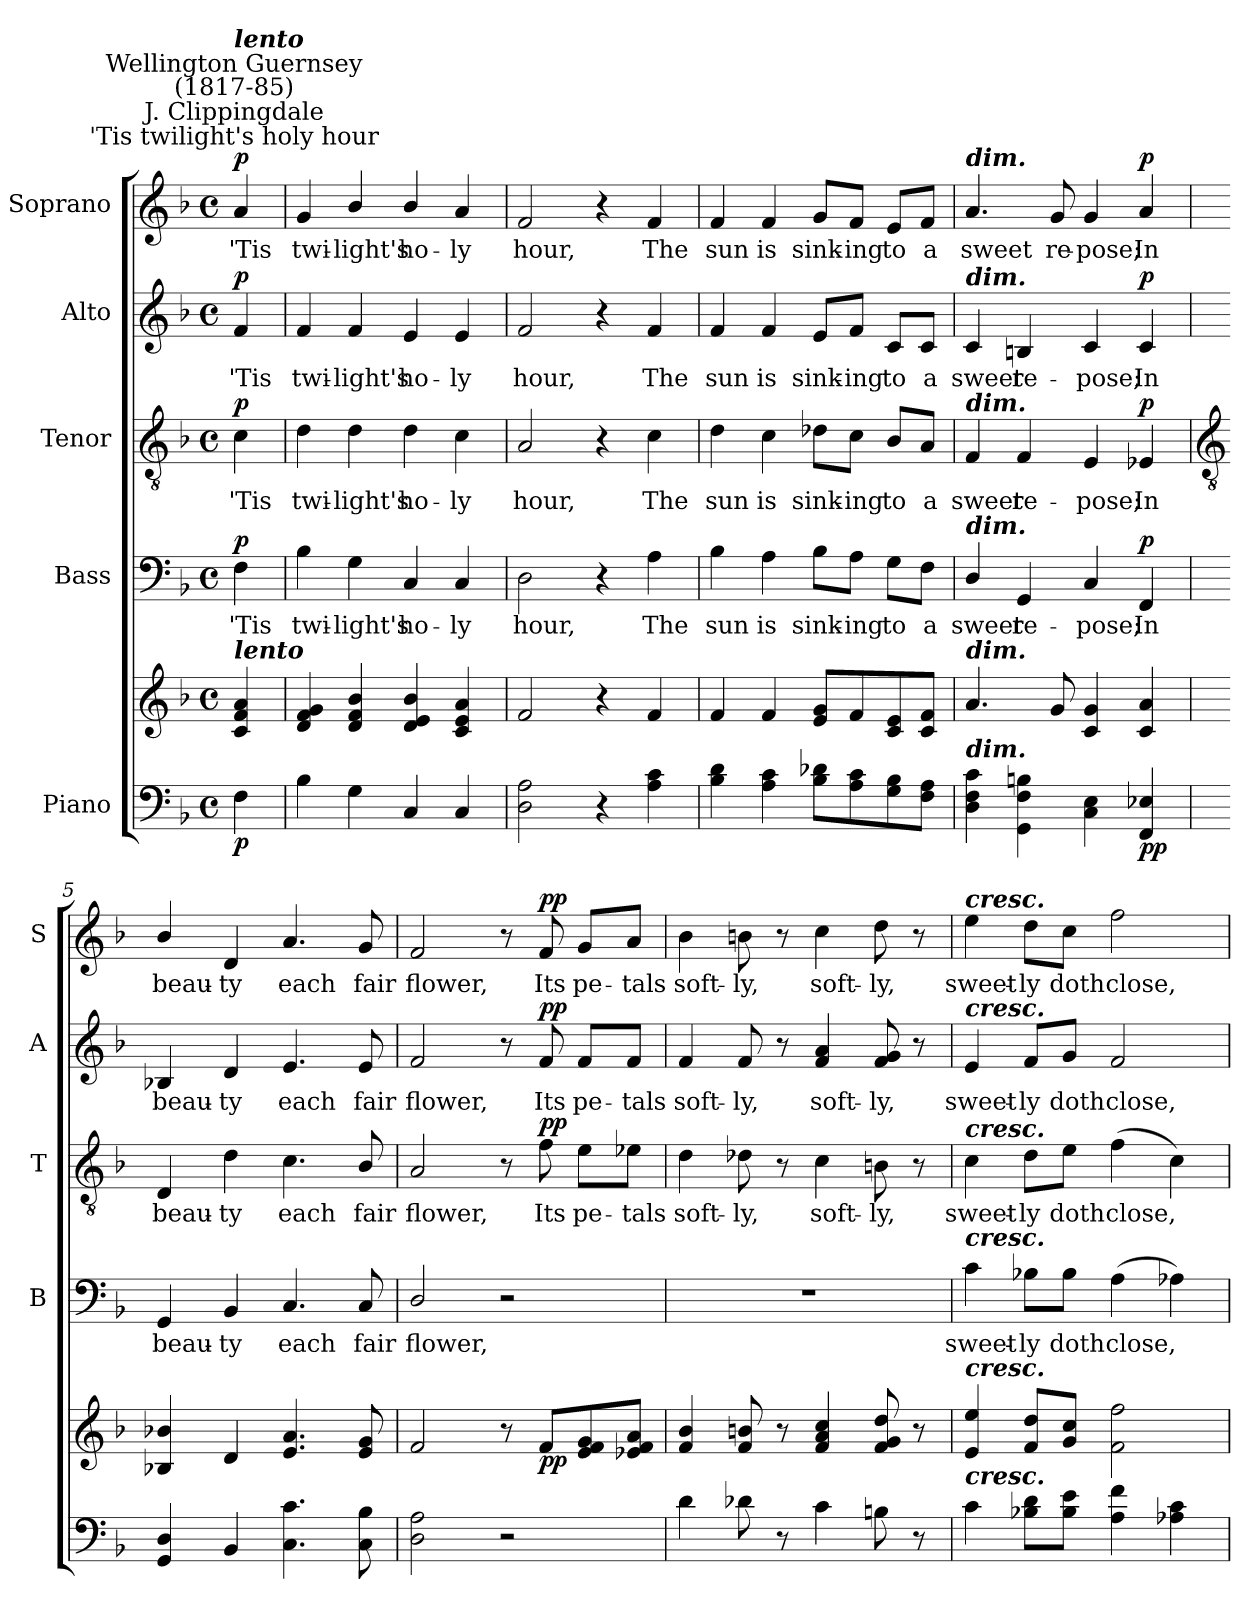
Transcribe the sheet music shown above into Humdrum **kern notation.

**kern	**kern	**dynam	**kern	**text	**dynam	**kern	**text	**dynam	**kern	**text	**dynam	**kern	**text	**dynam
*part5	*part5	*part5	*part4	*part4	*part4	*part3	*part3	*part3	*part2	*part2	*part2	*part1	*part1	*part1
*staff6	*staff5	*staff5/6	*staff4	*staff4	*staff4	*staff3	*staff3	*staff3	*staff2	*staff2	*staff2	*staff1	*staff1	*staff1
*I"Piano	*	*	*I"Bass	*	*	*I"Tenor	*	*	*I"Alto	*	*	*I"Soprano	*	*
*	*	*	*I'B	*	*	*I'T	*	*	*I'A	*	*	*I'S	*	*
*clefF4	*clefG2	*	*clefF4	*	*	*clefGv2	*	*	*clefG2	*	*	*clefG2	*	*
*k[b-]	*k[b-]	*	*k[b-]	*	*	*k[b-]	*	*	*k[b-]	*	*	*k[b-]	*	*
*F:	*F:	*	*F:	*	*	*F:	*	*	*F:	*	*	*F:	*	*
*M4/4	*M4/4	*	*M4/4	*	*	*M4/4	*	*	*M4/4	*	*	*M4/4	*	*
*met(c)	*met(c)	*	*met(c)	*	*	*met(c)	*	*	*met(c)	*	*	*met(c)	*	*
*MM66	*MM66	*	*MM66	*	*	*MM66	*	*	*MM66	*	*	*MM66	*	*
=	=	=	=	=	=	=	=	=	=	=	=	=	=	=
!	!	!	!	!	!	!	!	!	!	!	!	!LO:TX:a:cj:t='Tis twilight's holy hour	!	!
!	!	!	!	!	!	!	!	!	!	!	!	!LO:TX:a:cj:t=J. Clippingdale	!	!
!	!	!	!	!	!	!	!	!	!	!	!	!LO:TX:a:cj:t=Wellington Guernsey\n(1817-85)	!	!
!	!	!	!	!	!	!	!	!	!	!	!	!LO:TX:a:Bi:t=lento	!	!
!	!LO:TX:a:Bi:t=lento	!	!	!	!	!	!	!	!	!	!	!	!	!
!	!	!LO:DY:b=2	!	!LO:LY:b	!LO:DY:b	!	!LO:LY:b	!LO:DY:b	!	!LO:LY:b	!LO:DY:b	!	!LO:LY:b	!LO:DY:b
4F	4c/ 4f/ 4a/	p	4F	'Tis	p	4c	'Tis	p	4f	'Tis	p	4a/	'Tis	p
=1	=1	=1	=1	=1	=1	=1	=1	=1	=1	=1	=1	=1	=1	=1
!	!	!	!	!LO:LY:b	!	!	!LO:LY:b	!	!	!LO:LY:b	!	!	!LO:LY:b	!
4B-	4d 4f 4g	.	4B-	twi-	.	4d	twi-	.	4f	twi-	.	4g	twi-	.
!	!	!	!	!LO:LY:b	!	!	!LO:LY:b	!	!	!LO:LY:b	!	!	!LO:LY:b	!
4G	4d/ 4f/ 4b-/	.	4G	-light's	.	4d	-light's	.	4f	-light's	.	4b-/	-light's	.
!	!	!	!	!LO:LY:b	!	!	!LO:LY:b	!	!	!LO:LY:b	!	!	!LO:LY:b	!
4C	4d/ 4e/ 4b-/	.	4C	ho-	.	4d	ho-	.	4e	ho-	.	4b-/	ho-	.
!	!	!	!	!LO:LY:b	!	!	!LO:LY:b	!	!	!LO:LY:b	!	!	!LO:LY:b	!
4C	4c 4e 4a	.	4C	-ly	.	4c	-ly	.	4e	-ly	.	4a	-ly	.
=2	=2	=2	=2	=2	=2	=2	=2	=2	=2	=2	=2	=2	=2	=2
!	!	!	!	!LO:LY:b	!	!	!LO:LY:b	!	!	!LO:LY:b	!	!	!LO:LY:b	!
2D 2A	2f	.	2D	hour,	.	2A	hour,	.	2f	hour,	.	2f	hour,	.
4r	4r	.	4r	.	.	4r	.	.	4r	.	.	4r	.	.
!	!	!	!	!LO:LY:b	!	!	!LO:LY:b	!	!	!LO:LY:b	!	!	!LO:LY:b	!
4A 4c	4f	.	4A	The	.	4c	The	.	4f	The	.	4f	The	.
=3	=3	=3	=3	=3	=3	=3	=3	=3	=3	=3	=3	=3	=3	=3
!	!	!	!	!LO:LY:b	!	!	!LO:LY:b	!	!	!LO:LY:b	!	!	!LO:LY:b	!
4B- 4d	4f	.	4B-	sun	.	4d	sun	.	4f	sun	.	4f	sun	.
!	!	!	!	!LO:LY:b	!	!	!LO:LY:b	!	!	!LO:LY:b	!	!	!LO:LY:b	!
4A 4c	4f	.	4A	is	.	4c	is	.	4f	is	.	4f	is	.
!	!	!	!	!LO:LY:b	!	!	!LO:LY:b	!	!	!LO:LY:b	!	!	!LO:LY:b	!
8B- 8d-XL	8e 8gL	.	8B-\L	sink-	.	8d-X\L	sink-	.	8e/L	sink-	.	8g/L	sink-	.
!	!	!	!	!LO:LY:b	!	!	!LO:LY:b	!	!	!LO:LY:b	!	!	!LO:LY:b	!
8A 8c	8f	.	8A\J	-ing	.	8c\J	-ing	.	8f/J	-ing	.	8f/J	-ing	.
!	!	!	!	!LO:LY:b	!	!	!LO:LY:b	!	!	!LO:LY:b	!	!	!LO:LY:b	!
8G 8B-	8c 8e	.	8G\L	to	.	8B-/L	to	.	8c/L	to	.	8e/L	to	.
!	!	!	!	!LO:LY:b	!	!	!LO:LY:b	!	!	!LO:LY:b	!	!	!LO:LY:b	!
8F 8AJ	8c 8fJ	.	8F\J	a	.	8A/J	a	.	8c/J	a	.	8f/J	a	.
=4	=4	=4	=4	=4	=4	=4	=4	=4	=4	=4	=4	=4	=4	=4
!	!	!	!	!	!	!	!	!	!	!	!	!LO:TX:a:Bi:t=dim.	!	!
!	!	!	!	!	!	!	!	!	!LO:TX:a:Bi:t=dim.	!	!	!	!	!
!	!	!	!	!	!	!LO:TX:a:Bi:t=dim.	!	!	!	!	!	!	!	!
!	!	!	!LO:TX:a:Bi:t=dim.	!	!	!	!	!	!	!	!	!	!	!
!	!LO:TX:a:Bi:t=dim.	!	!	!	!	!	!	!	!	!	!	!	!	!
!LO:TX:a:Bi:t=dim.	!	!	!	!	!	!	!	!	!	!	!	!	!	!
!	!	!	!	!LO:LY:b	!	!	!LO:LY:b	!	!	!LO:LY:b	!	!	!LO:LY:b	!
4D\ 4F\ 4c\	4.a	.	4D/	sweet	.	4F	sweet	.	4c	sweet	.	4.a	sweet	.
!	!	!	!	!LO:LY:b	!	!	!LO:LY:b	!	!	!LO:LY:b	!	!	!	!
4GG 4F 4Bn	.	.	4GG	re-	.	4F	re-	.	4Bn	re-	.	.	.	.
!	!	!	!	!	!	!	!	!	!	!	!	!	!LO:LY:b	!
.	8g	.	.	.	.	.	.	.	.	.	.	8g	re-	.
!	!	!	!	!LO:LY:b	!	!	!LO:LY:b	!	!	!LO:LY:b	!	!	!LO:LY:b	!
4C 4E	4c 4g	.	4C	-pose;	.	4E	-pose;	.	4c	-pose;	.	4g	-pose;	.
!	!	!LO:DY:b=2	!	!LO:LY:b	!	!	!LO:LY:b	!	!	!LO:LY:b	!	!	!LO:LY:b	!
!	!	!LO:DY:n=1:b	!	!	!LO:DY:b	!	!	!LO:DY:b	!	!	!LO:DY:b	!	!	!LO:DY:b
4FF 4E-X	4c 4a	p p	4FF	In	p	4E-X	In	p	4c	In	p	4a	In	p
!!LO:LB:g=z
=5	=5	=5	=5	=5	=5	=5	=5	=5	=5	=5	=5	=5	=5	=5
*	*	*	*	*	*	*clefGv2	*	*	*	*	*	*	*	*
!	!	!	!	!LO:LY:b	!	!	!LO:LY:b	!	!	!LO:LY:b	!	!	!LO:LY:b	!
4GG 4D	4B-X/ 4b-X/	.	4GG	beau-	.	4D	beau-	.	4B-X	beau-	.	4b-/	beau-	.
!	!	!	!	!LO:LY:b	!	!	!LO:LY:b	!	!	!LO:LY:b	!	!	!LO:LY:b	!
4BB-	4d	.	4BB-	-ty	.	4d	-ty	.	4d	-ty	.	4d	-ty	.
!	!	!	!	!LO:LY:b	!	!	!LO:LY:b	!	!	!LO:LY:b	!	!	!LO:LY:b	!
4.C 4.c	4.e 4.a	.	4.C	each	.	4.c	each	.	4.e	each	.	4.a	each	.
!	!	!	!	!LO:LY:b	!	!	!LO:LY:b	!	!	!LO:LY:b	!	!	!LO:LY:b	!
8C 8B-	8e 8g	.	8C	fair	.	8B-/	fair	.	8e	fair	.	8g	fair	.
=6	=6	=6	=6	=6	=6	=6	=6	=6	=6	=6	=6	=6	=6	=6
!	!	!	!	!LO:LY:b	!	!	!LO:LY:b	!	!	!LO:LY:b	!	!	!LO:LY:b	!
2D 2A	2f	.	2D/	flower,	.	2A	flower,	.	2f	flower,	.	2f	flower,	.
2r	8r	.	2r	.	.	8r	.	.	8r	.	.	8r	.	.
!	!	!LO:DY:b	!	!	!	!	!LO:LY:b	!LO:DY:b	!	!LO:LY:b	!LO:DY:b	!	!LO:LY:b	!LO:DY:b
.	8fL	pp	.	.	.	8f	Its	pp	8f	Its	pp	8f	Its	pp
!	!	!	!	!	!	!	!LO:LY:b	!	!	!LO:LY:b	!	!	!LO:LY:b	!
.	8e 8f 8g	.	.	.	.	8e\L	pe-	.	8f/L	pe-	.	8g/L	pe-	.
!	!	!	!	!	!	!	!LO:LY:b	!	!	!LO:LY:b	!	!	!LO:LY:b	!
.	8e-X 8f 8aJ	.	.	.	.	8e-X\J	-tals	.	8f/J	-tals	.	8a/J	-tals	.
=7	=7	=7	=7	=7	=7	=7	=7	=7	=7	=7	=7	=7	=7	=7
!	!	!	!	!	!	!	!LO:LY:b	!	!	!LO:LY:b	!	!	!LO:LY:b	!
4d	4f 4b-	.	1r	.	.	4d	soft-	.	4f	soft-	.	4b-	soft-	.
!	!	!	!	!	!	!	!LO:LY:b	!	!	!LO:LY:b	!	!	!LO:LY:b	!
8d-X	8f 8bn	.	.	.	.	8d-X	-ly,	.	8f	-ly,	.	8bn	-ly,	.
8r	8r	.	.	.	.	8r	.	.	8r	.	.	8r	.	.
!	!	!	!	!	!	!	!LO:LY:b	!	!	!LO:LY:b	!	!	!LO:LY:b	!
4c	4f 4a 4cc	.	.	.	.	4c	soft-	.	4f 4a	soft-	.	4cc	soft-	.
!	!	!	!	!	!	!	!LO:LY:b	!	!	!LO:LY:b	!	!	!LO:LY:b	!
8Bn	8f 8g 8dd	.	.	.	.	8Bn	-ly,	.	8f 8g	-ly,	.	8dd	-ly,	.
8r	8r	.	.	.	.	8r	.	.	8r	.	.	8r	.	.
=8	=8	=8	=8	=8	=8	=8	=8	=8	=8	=8	=8	=8	=8	=8
!	!	!	!	!	!	!	!	!	!	!	!	!LO:TX:a:Bi:t=cresc.	!	!
!	!	!	!	!	!	!	!	!	!LO:TX:a:Bi:t=cresc.	!	!	!	!	!
!	!	!	!	!	!	!LO:TX:a:Bi:t=cresc.	!	!	!	!	!	!	!	!
!	!	!	!LO:TX:a:Bi:t=cresc.	!	!	!	!	!	!	!	!	!	!	!
!	!LO:TX:a:Bi:t=cresc.	!	!	!	!	!	!	!	!	!	!	!	!	!
!LO:TX:a:Bi:t=cresc.	!	!	!	!	!	!	!	!	!	!	!	!	!	!
!	!	!	!	!LO:LY:b	!	!	!LO:LY:b	!	!	!LO:LY:b	!	!	!LO:LY:b	!
4c	4e 4ee	.	4c	sweet-	.	4c	sweet-	.	4e	sweet-	.	4ee	sweet-	.
!	!	!	!	!LO:LY:b	!	!	!LO:LY:b	!	!	!LO:LY:b	!	!	!LO:LY:b	!
8B-X 8dL	8f 8ddL	.	8B-X\L	-ly	.	8d\L	-ly	.	8f/L	-ly	.	8dd\L	-ly	.
!	!	!	!	!LO:LY:b	!	!	!LO:LY:b	!	!	!LO:LY:b	!	!	!LO:LY:b	!
8B- 8eJ	8g 8ccJ	.	8B-\J	doth	.	8e\J	doth	.	8g/J	doth	.	8cc\J	doth	.
!	!	!	!	!LO:LY:b	!	!	!LO:LY:b	!	!	!LO:LY:b	!	!	!LO:LY:b	!
4A 4f	2f 2ff	.	(>4A	close,	.	(>4f	close,	.	2f	close,	.	2ff	close,	.
4A-X 4c	.	.	4A-X)	.	.	4c)	.	.	.	.	.	.	.	.
=	=	=	=	=	=	=	=	=	=	=	=	=	=	=
*-	*-	*-	*-	*-	*-	*-	*-	*-	*-	*-	*-	*-	*-	*-
